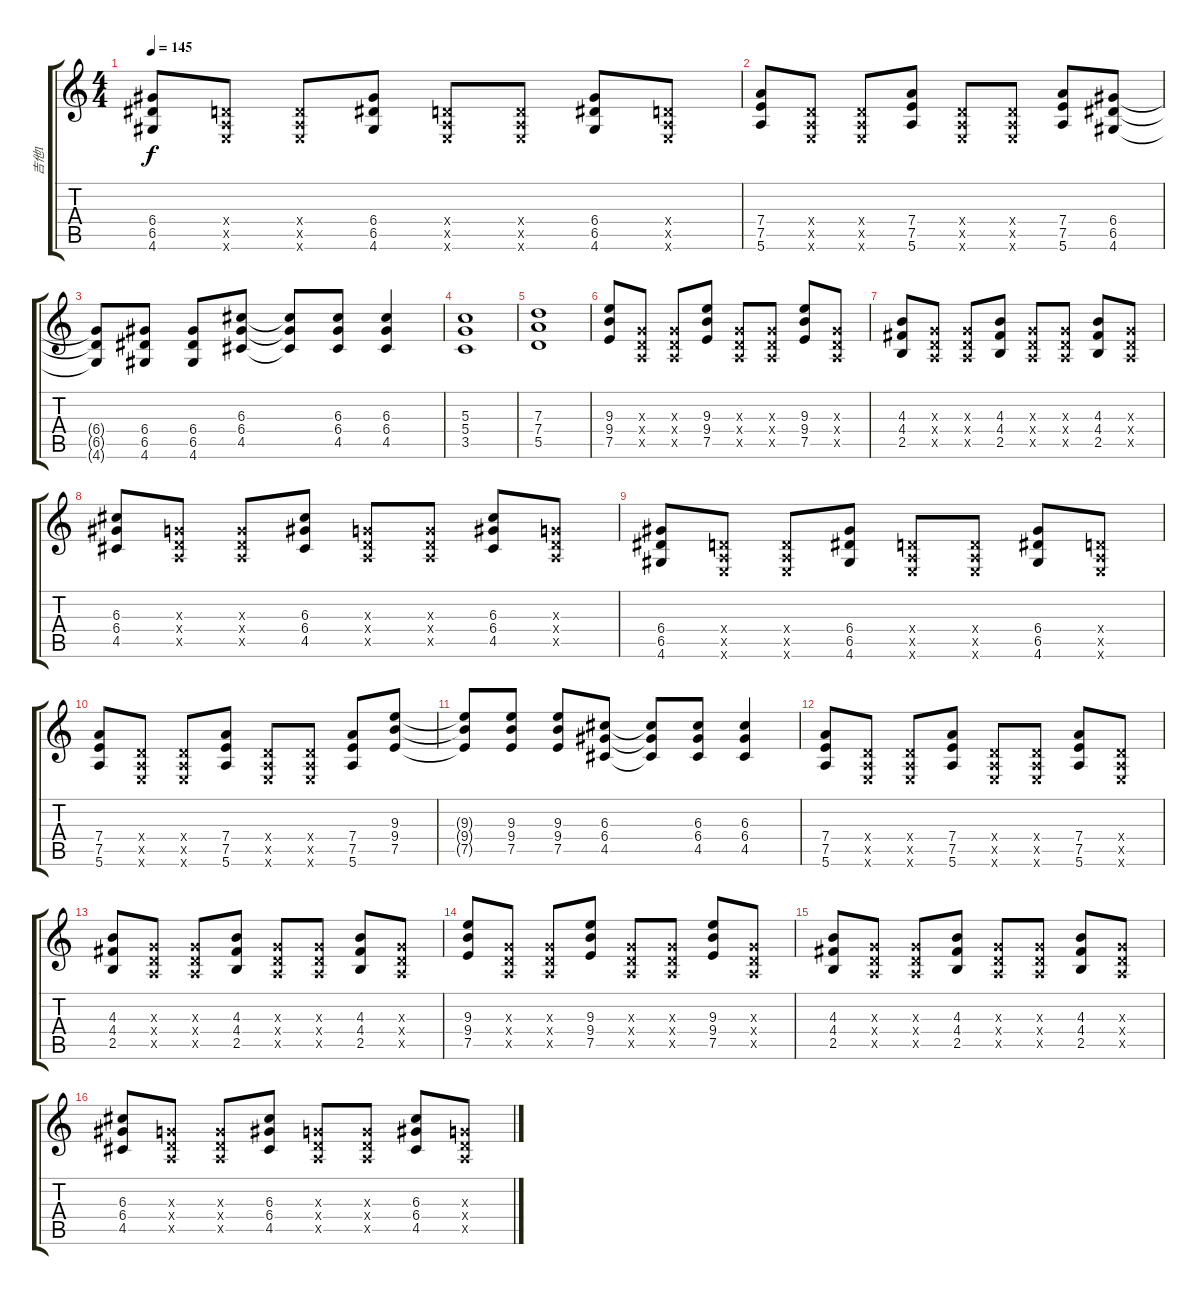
\track ("吉他1" "吉他1") {instrument distortionguitar}
\staff {score tabs}
\tuning (E4 B3 G3 D3 A2 E2) {hide}
\ts (4 4)
\tempo 145
\clef g2
\ks c
(6.4 6.5 4.6).8{dy f} (0.4{x} 0.5{x} 0.6{x}).8 (0.4{x} 0.5{x} 0.6{x}).8 (6.4 6.5 4.6).8 (0.4{x} 0.5{x} 0.6{x}).8 (0.4{x} 0.5{x} 0.6{x}).8 (6.4 6.5 4.6).8 (0.4{x} 0.5{x} 0.6{x}).8 |
(7.4 7.5 5.6).8 (0.4{x} 0.5{x} 0.6{x}).8 (0.4{x} 0.5{x} 0.6{x}).8 (7.4 7.5 5.6).8 (0.4{x} 0.5{x} 0.6{x}).8 (0.4{x} 0.5{x} 0.6{x}).8 (7.4 7.5 5.6).8 (6.4 6.5 4.6).8 |
(6.4{t} 6.5{t} 4.6{t}).8 (6.4 6.5 4.6).8 (6.4 6.5 4.6).8 (6.3 6.4 4.5).8 (6.3{t} 6.4{t} 4.5{t}).8 (6.3 6.4 4.5).8 (6.3 6.4 4.5).4 |
(5.3 5.4 3.5).1 |
(7.3 7.4 5.5).1 |
(9.3 9.4 7.5).8 (0.3{x} 0.4{x} 0.5{x}).8 (0.3{x} 0.4{x} 0.5{x}).8 (9.3 9.4 7.5).8 (0.3{x} 0.4{x} 0.5{x}).8 (0.3{x} 0.4{x} 0.5{x}).8 (9.3 9.4 7.5).8 (0.3{x} 0.4{x} 0.5{x}).8 |
(4.3 4.4 2.5).8 (0.3{x} 0.4{x} 0.5{x}).8 (0.3{x} 0.4{x} 0.5{x}).8 (4.3 4.4 2.5).8 (0.3{x} 0.4{x} 0.5{x}).8 (0.3{x} 0.4{x} 0.5{x}).8 (4.3 4.4 2.5).8 (0.3{x} 0.4{x} 0.5{x}).8 |
(6.3 6.4 4.5).8 (0.3{x} 0.4{x} 0.5{x}).8 (0.3{x} 0.4{x} 0.5{x}).8 (6.3 6.4 4.5).8 (0.3{x} 0.4{x} 0.5{x}).8 (0.3{x} 0.4{x} 0.5{x}).8 (6.3 6.4 4.5).8 (0.3{x} 0.4{x} 0.5{x}).8 |
(6.4 6.5 4.6).8 (0.4{x} 0.5{x} 0.6{x}).8 (0.4{x} 0.5{x} 0.6{x}).8 (6.4 6.5 4.6).8 (0.4{x} 0.5{x} 0.6{x}).8 (0.4{x} 0.5{x} 0.6{x}).8 (6.4 6.5 4.6).8 (0.4{x} 0.5{x} 0.6{x}).8 |
(7.4 7.5 5.6).8 (0.4{x} 0.5{x} 0.6{x}).8 (0.4{x} 0.5{x} 0.6{x}).8 (7.4 7.5 5.6).8 (0.4{x} 0.5{x} 0.6{x}).8 (0.4{x} 0.5{x} 0.6{x}).8 (7.4 7.5 5.6).8 (9.3 9.4 7.5).8 |
(9.3{t} 9.4{t} 7.5{t}).8 (9.3 9.4 7.5).8 (9.3 9.4 7.5).8 (6.3 6.4 4.5).8 (6.3{t} 6.4{t} 4.5{t}).8 (6.3 6.4 4.5).8 (6.3 6.4 4.5).4 |
(7.4 7.5 5.6).8 (0.4{x} 0.5{x} 0.6{x}).8 (0.4{x} 0.5{x} 0.6{x}).8 (7.4 7.5 5.6).8 (0.4{x} 0.5{x} 0.6{x}).8 (0.4{x} 0.5{x} 0.6{x}).8 (7.4 7.5 5.6).8 (0.4{x} 0.5{x} 0.6{x}).8 |
(4.3 4.4 2.5).8 (0.3{x} 0.4{x} 0.5{x}).8 (0.3{x} 0.4{x} 0.5{x}).8 (4.3 4.4 2.5).8 (0.3{x} 0.4{x} 0.5{x}).8 (0.3{x} 0.4{x} 0.5{x}).8 (4.3 4.4 2.5).8 (0.3{x} 0.4{x} 0.5{x}).8 |
(9.3 9.4 7.5).8 (0.3{x} 0.4{x} 0.5{x}).8 (0.3{x} 0.4{x} 0.5{x}).8 (9.3 9.4 7.5).8 (0.3{x} 0.4{x} 0.5{x}).8 (0.3{x} 0.4{x} 0.5{x}).8 (9.3 9.4 7.5).8 (0.3{x} 0.4{x} 0.5{x}).8 |
(4.3 4.4 2.5).8 (0.3{x} 0.4{x} 0.5{x}).8 (0.3{x} 0.4{x} 0.5{x}).8 (4.3 4.4 2.5).8 (0.3{x} 0.4{x} 0.5{x}).8 (0.3{x} 0.4{x} 0.5{x}).8 (4.3 4.4 2.5).8 (0.3{x} 0.4{x} 0.5{x}).8 |
(6.3 6.4 4.5).8 (0.3{x} 0.4{x} 0.5{x}).8 (0.3{x} 0.4{x} 0.5{x}).8 (6.3 6.4 4.5).8 (0.3{x} 0.4{x} 0.5{x}).8 (0.3{x} 0.4{x} 0.5{x}).8 (6.3 6.4 4.5).8 (0.3{x} 0.4{x} 0.5{x}).8
